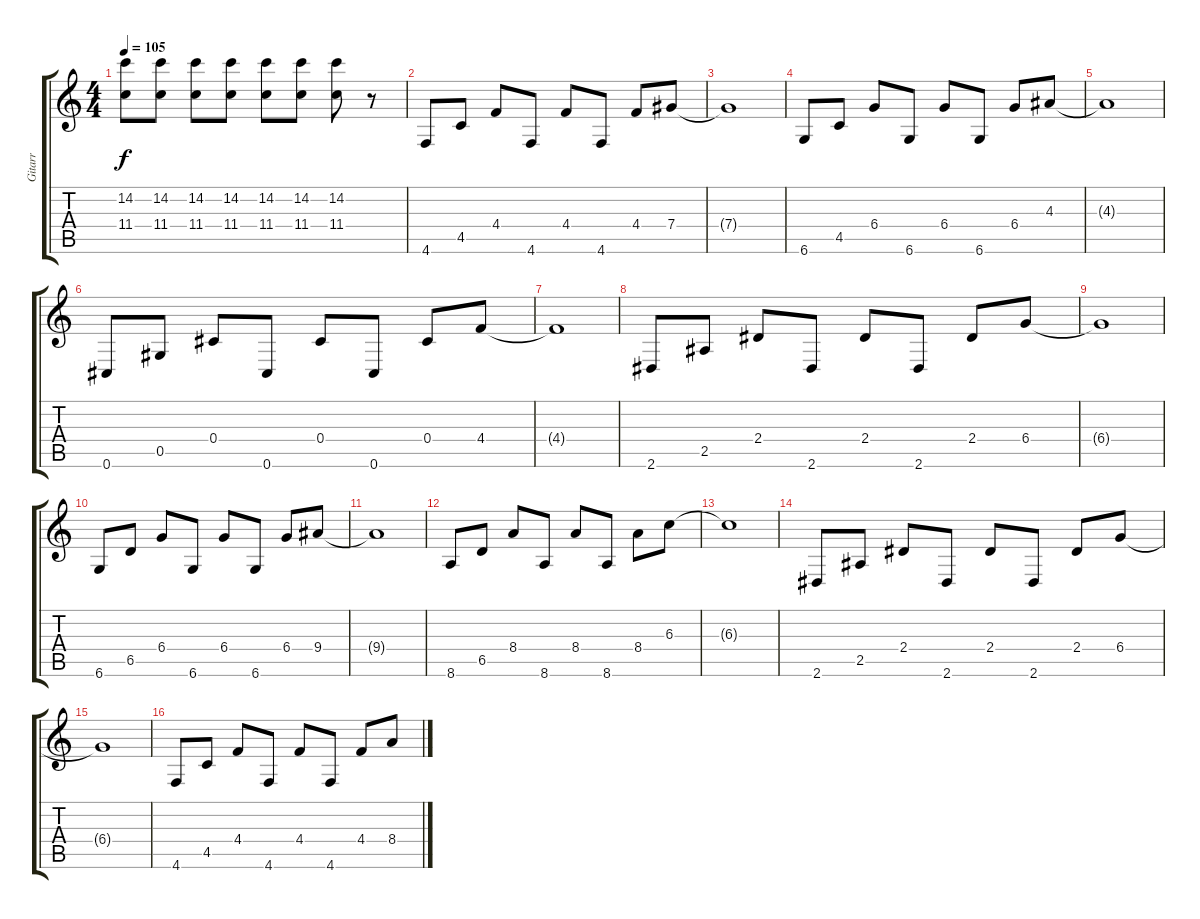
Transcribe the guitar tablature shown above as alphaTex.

\track ("Gitarr" "Gitarr") {instrument overdrivenguitar}
\staff {score tabs}
\tuning (Eb4 Bb3 Gb3 Db3 Ab2 Db2) {hide}
\ts (4 4)
\tempo 105
\clef g2
\ks c
(14.2 11.4).8{dy f} (14.2 11.4).8 (14.2 11.4).8 (14.2 11.4).8 (14.2 11.4).8 (14.2 11.4).8 (14.2 11.4).8 r.8 |
4.6.8 4.5.8 4.4.8 4.6.8 4.4.8 4.6.8 4.4.8 7.4.8 |
7.4{t}.1 |
6.6.8 4.5.8 6.4.8 6.6.8 6.4.8 6.6.8 6.4.8 4.3.8 |
4.3{t}.1 |
0.6.8 0.5.8 0.4.8 0.6.8 0.4.8 0.6.8 0.4.8 4.4.8 |
4.4{t}.1 |
2.6.8 2.5.8 2.4.8 2.6.8 2.4.8 2.6.8 2.4.8 6.4.8 |
6.4{t}.1 |
6.6.8 6.5.8 6.4.8 6.6.8 6.4.8 6.6.8 6.4.8 9.4.8 |
9.4{t}.1 |
8.6.8 6.5.8 8.4.8 8.6.8 8.4.8 8.6.8 8.4.8 6.3.8 |
6.3{t}.1 |
2.6.8 2.5.8 2.4.8 2.6.8 2.4.8 2.6.8 2.4.8 6.4.8 |
6.4{t}.1 |
4.6.8 4.5.8 4.4.8 4.6.8 4.4.8 4.6.8 4.4.8 8.4.8
